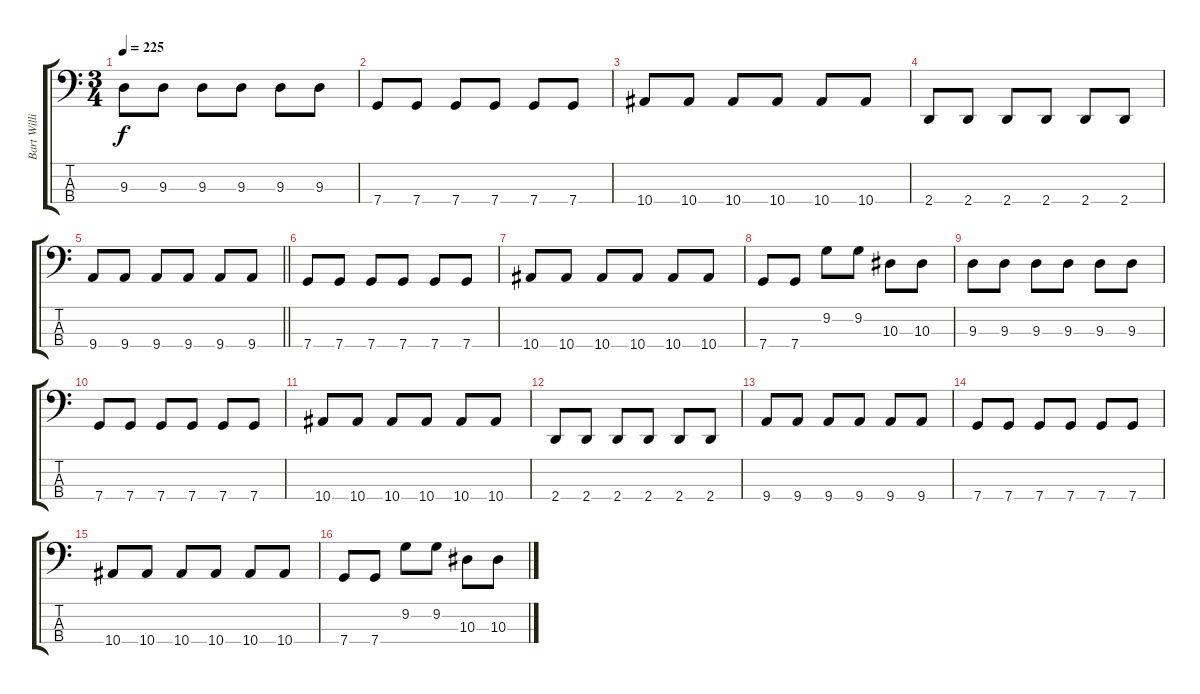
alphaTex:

\track ("Bart Williams" "Bart Willi") {instrument electricbassfinger}
\staff {score tabs}
\tuning (Eb2 Bb1 F1 C1) {hide}
\ts (3 4)
\tempo 225
\clef f4
\ks c
9.3.8{dy f} 9.3.8 9.3.8 9.3.8 9.3.8 9.3.8 |
7.4.8 7.4.8 7.4.8 7.4.8 7.4.8 7.4.8 |
10.4.8 10.4.8 10.4.8 10.4.8 10.4.8 10.4.8 |
2.4.8 2.4.8 2.4.8 2.4.8 2.4.8 2.4.8 |
\barLineRight lightlight
9.4.8 9.4.8 9.4.8 9.4.8 9.4.8 9.4.8 |
7.4.8 7.4.8 7.4.8 7.4.8 7.4.8 7.4.8 |
10.4.8 10.4.8 10.4.8 10.4.8 10.4.8 10.4.8 |
7.4.8 7.4.8 9.2.8 9.2.8 10.3.8 10.3.8 |
9.3.8 9.3.8 9.3.8 9.3.8 9.3.8 9.3.8 |
7.4.8 7.4.8 7.4.8 7.4.8 7.4.8 7.4.8 |
10.4.8 10.4.8 10.4.8 10.4.8 10.4.8 10.4.8 |
2.4.8 2.4.8 2.4.8 2.4.8 2.4.8 2.4.8 |
9.4.8 9.4.8 9.4.8 9.4.8 9.4.8 9.4.8 |
7.4.8 7.4.8 7.4.8 7.4.8 7.4.8 7.4.8 |
10.4.8 10.4.8 10.4.8 10.4.8 10.4.8 10.4.8 |
7.4.8 7.4.8 9.2.8 9.2.8 10.3.8 10.3.8
